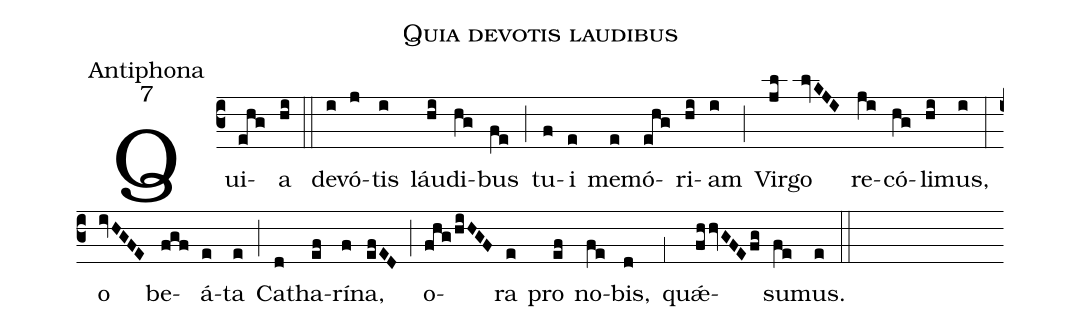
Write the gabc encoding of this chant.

name:Quia devotis laudibus;
office-part:Antiphona;
mode:7;
%%
(c3) Qui(ehg)a(hi) (::)
de(i)vó(j)tis(i) láu(hi)di(hg)bus(fe) (;) tu(f)i(e) me(e)mó(ehg)ri(hi)am(i) (;) Vir(jl)go(lvKJI) re(ji)có(hg)li(hi)mus,(i) (:)
o(ivHGFE) be(fgf)á(e)ta(e) (;) Ca(d)tha(ef)rí(f)na,(efED) (;) o(fhg/hiHGF)ra(e) pro(ef) no(fe)bis,(d) (,1) quǽ(fhhvGFE/fg)su(fe)mus.(e) (::)
